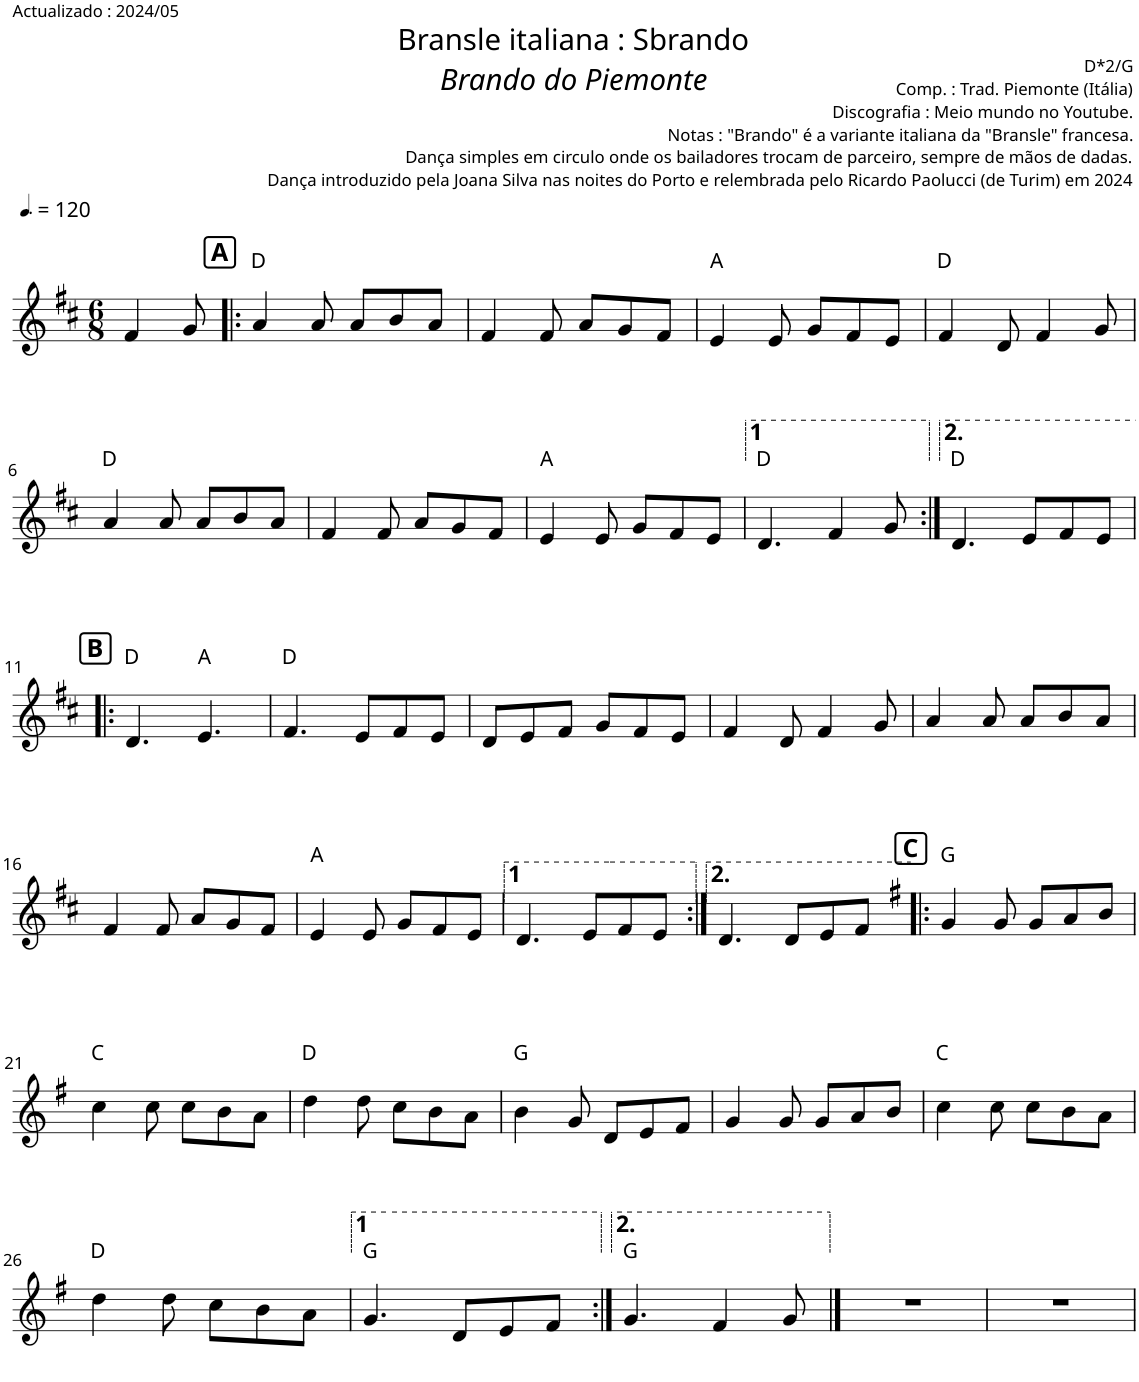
**kern	**harte
*part1	*part1
*staff1	*
*I"Piano	*
*I'Pno	*
*clefG2	*
*k[f#c#]	*
*D:	*
*M6/8	*
*MM180	*
=1	=1
4f#/	.
8g/	.
!!LO:REH:place=s1:a:B:cj:fs=12:t=A
=2!|:	=2!|:
4a/	D:maj
8a/	.
8a/L	.
8b/	.
8a/J	.
=3	=3
4f#/	.
8f#/	.
8a/L	.
8g/	.
8f#/J	.
=4	=4
4e/	A:maj
8e/	.
8g/L	.
8f#/	.
8e/J	.
=5	=5
4f#/	D:maj
8d/	.
4f#/	.
8g/	.
!!LO:LB:g=z
=6	=6
4a/	D:maj
8a/	.
8a/L	.
8b/	.
8a/J	.
=7	=7
4f#/	.
8f#/	.
8a/L	.
8g/	.
8f#/J	.
=8	=8
4e/	A:maj
8e/	.
8g/L	.
8f#/	.
8e/J	.
=9	=9
4.d/	D:maj
4f#/	.
8g/	.
=10:|!	=10:|!
4.d/	D:maj
8e/L	.
8f#/	.
8e/J	.
!!LO:LB:g=z
!!LO:REH:place=s1:a:B:cj:fs=12:t=B
=11!|:	=11!|:
4.d/	D:maj
4.e/	A:maj
=12	=12
4.f#/	D:maj
8e/L	.
8f#/	.
8e/J	.
=13	=13
8d/L	.
8e/	.
8f#/J	.
8g/L	.
8f#/	.
8e/J	.
=14	=14
4f#/	.
8d/	.
4f#/	.
8g/	.
=15	=15
4a/	.
8a/	.
8a/L	.
8b/	.
8a/J	.
!!LO:LB:g=z
=16	=16
4f#/	.
8f#/	.
8a/L	.
8g/	.
8f#/J	.
=17	=17
4e/	A:maj
8e/	.
8g/L	.
8f#/	.
8e/J	.
=18	=18
4.d/	.
8e/L	.
8f#/	.
8e/J	.
=19:|!	=19:|!
4.d/	.
8d/L	.
8e/	.
8f#/J	.
!!LO:REH:place=s1:a:B:cj:fs=12:t=C
=20!|:	=20!|:
*k[f#]	*
*G:	*
4g/	G:maj
8g/	.
8g/L	.
8a/	.
8b/J	.
!!LO:LB:g=z
=21	=21
4cc\	C:maj
8cc\	.
8cc\L	.
8b\	.
8a\J	.
=22	=22
4dd\	D:maj
8dd\	.
8cc\L	.
8b\	.
8a\J	.
=23	=23
4b\	G:maj
8g/	.
8d/L	.
8e/	.
8f#/J	.
=24	=24
4g/	.
8g/	.
8g/L	.
8a/	.
8b/J	.
=25	=25
4cc\	C:maj
8cc\	.
8cc\L	.
8b\	.
8a\J	.
!!LO:LB:g=z
=26	=26
4dd\	D:maj
8dd\	.
8cc\L	.
8b\	.
8a\J	.
=27	=27
4.g/	G:maj
8d/L	.
8e/	.
8f#/J	.
=28:|!	=28:|!
4.g/	G:maj
4f#/	.
8g/	.
==29	==29
2.r	.
=30	=30
2.r	.
=	=
*-	*-
